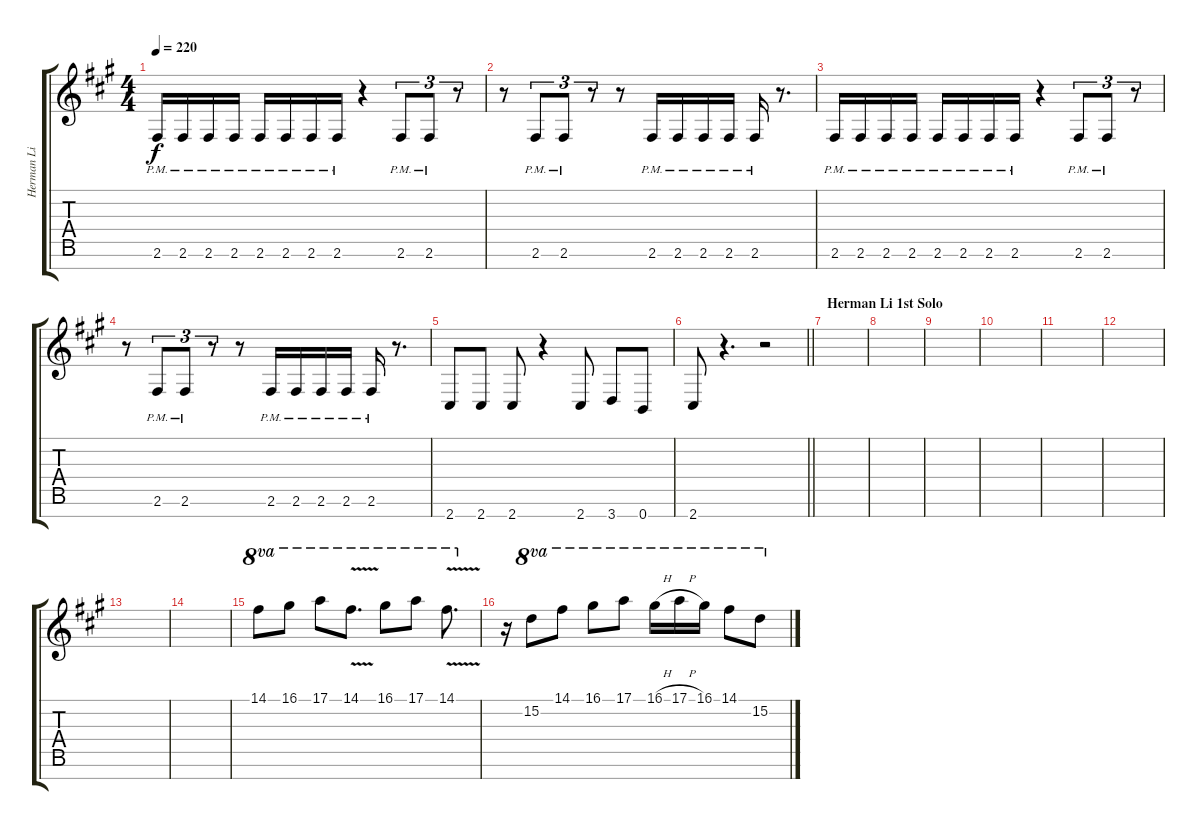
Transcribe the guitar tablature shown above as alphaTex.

\track ("Herman Li II" "Herman Li ") {instrument overdrivenguitar}
\staff {score tabs}
\tuning (E4 B3 G3 D3 A2 E2 B1) {hide}
\ts (4 4)
\tempo 220
\clef g2
\ks a
2.6{pm}.16{dy f} 2.6{pm}.16 2.6{pm}.16 2.6{pm}.16 2.6{pm}.16 2.6{pm}.16 2.6{pm}.16 2.6{pm}.16 r.4 2.6{pm}.8{tu (3 2)} 2.6{pm}.8{tu (3 2)} r.8{tu (3 2)} |
r.8 2.6{pm}.8{tu (3 2)} 2.6{pm}.8{tu (3 2)} r.8{tu (3 2)} r.8 2.6{pm}.16 2.6{pm}.16 2.6{pm}.16 2.6{pm}.16 2.6{pm}.16 r.8{d} |
2.6{pm}.16 2.6{pm}.16 2.6{pm}.16 2.6{pm}.16 2.6{pm}.16 2.6{pm}.16 2.6{pm}.16 2.6{pm}.16 r.4 2.6{pm}.8{tu (3 2)} 2.6{pm}.8{tu (3 2)} r.8{tu (3 2)} |
r.8 2.6{pm}.8{tu (3 2)} 2.6{pm}.8{tu (3 2)} r.8{tu (3 2)} r.8 2.6{pm}.16 2.6{pm}.16 2.6{pm}.16 2.6{pm}.16 2.6{pm}.16 r.8{d} |
2.7.8 2.7.8 2.7.8 r.4 2.7.8 3.7.8 0.7.8 |
\barLineRight lightlight
2.7.8 r.4{d} r.2 |
\section ("" "Herman Li 1st Solo")
|
|
|
|
|
|
|
|
14.1.8{ot 8va} 16.1.8{ot 8va} 17.1.8{ot 8va} 14.1{v}.8{d ot 8va} 16.1.8{ot 8va} 17.1.8{ot 8va} 14.1{v}.8{d ot 8va} |
r.16 15.2.8{ot 8va} 14.1.8{ot 8va} 16.1.8{ot 8va} 17.1.8{ot 8va} 16.1{h}.16{ot 8va} 17.1{h}.16{ot 8va} 16.1.16{ot 8va} 14.1.8{ot 8va} 15.2.8{ot 8va}
